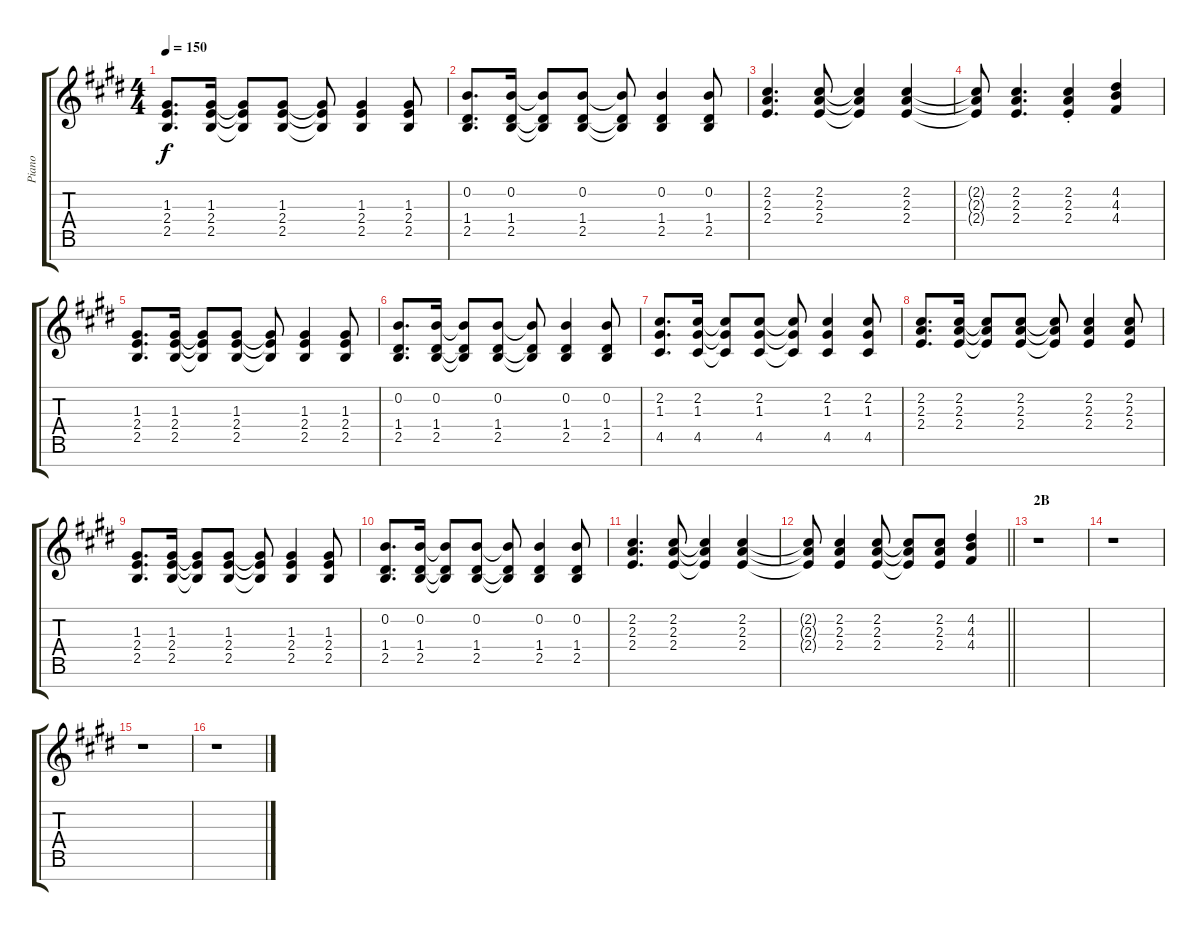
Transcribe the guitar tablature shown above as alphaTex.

\track ("Piano" "Piano") {instrument acousticgrandpiano}
\staff {score tabs}
\tuning (E5 B4 G4 D4 A3 E3 B2) {hide}
\ts (4 4)
\tempo 150
\clef g2
\ks e
(1.3 2.4 2.5).8{d dy f} (1.3 2.4 2.5).16 (1.3{t} 2.4{t} 2.5{t}).8 (1.3 2.4 2.5).8 (1.3{t} 2.4{t} 2.5{t}).8 (1.3 2.4 2.5).4 (1.3 2.4 2.5).8 |
(0.2 1.4 2.5).8{d} (0.2 1.4 2.5).16 (0.2{t} 1.4{t} 2.5{t}).8 (0.2 1.4 2.5).8 (0.2{t} 1.4{t} 2.5{t}).8 (0.2 1.4 2.5).4 (0.2 1.4 2.5).8 |
(2.2 2.3 2.4).4{d} (2.2 2.3 2.4).8 (2.2{t} 2.3{t} 2.4{t}).4 (2.2 2.3 2.4).4 |
(2.2{t} 2.3{t} 2.4{t}).8 (2.2 2.3 2.4).4{d} (2.2{st} 2.3{st} 2.4{st}).4 (4.2 4.3 4.4).4 |
(1.3 2.4 2.5).8{d} (1.3 2.4 2.5).16 (1.3{t} 2.4{t} 2.5{t}).8 (1.3 2.4 2.5).8 (1.3{t} 2.4{t} 2.5{t}).8 (1.3 2.4 2.5).4 (1.3 2.4 2.5).8 |
(0.2 1.4 2.5).8{d} (0.2 1.4 2.5).16 (0.2{t} 1.4{t} 2.5{t}).8 (0.2 1.4 2.5).8 (0.2{t} 1.4{t} 2.5{t}).8 (0.2 1.4 2.5).4 (0.2 1.4 2.5).8 |
(2.2 1.3 4.5).8{d} (2.2 1.3 4.5).16 (2.2{t} 1.3{t} 4.5{t}).8 (2.2 1.3 4.5).8 (2.2{t} 1.3{t} 4.5{t}).8 (2.2 1.3 4.5).4 (2.2 1.3 4.5).8 |
(2.2 2.3 2.4).8{d} (2.2 2.3 2.4).16 (2.2{t} 2.3{t} 2.4{t}).8 (2.2 2.3 2.4).8 (2.2{t} 2.3{t} 2.4{t}).8 (2.2 2.3 2.4).4 (2.2 2.3 2.4).8 |
(1.3 2.4 2.5).8{d} (1.3 2.4 2.5).16 (1.3{t} 2.4{t} 2.5{t}).8 (1.3 2.4 2.5).8 (1.3{t} 2.4{t} 2.5{t}).8 (1.3 2.4 2.5).4 (1.3 2.4 2.5).8 |
(0.2 1.4 2.5).8{d} (0.2 1.4 2.5).16 (0.2{t} 1.4{t} 2.5{t}).8 (0.2 1.4 2.5).8 (0.2{t} 1.4{t} 2.5{t}).8 (0.2 1.4 2.5).4 (0.2 1.4 2.5).8 |
(2.2 2.3 2.4).4{d} (2.2 2.3 2.4).8 (2.2{t} 2.3{t} 2.4{t}).4 (2.2 2.3 2.4).4 |
\barLineRight lightlight
(2.2{t} 2.3{t} 2.4{t}).8 (2.2 2.3 2.4).4 (2.2 2.3 2.4).8 (2.2{t} 2.3{t} 2.4{t}).8 (2.2 2.3 2.4).8 (4.2 4.3 4.4).4 |
\section ("" "2B")
r.1 |
r.1 |
r.1 |
r.1
